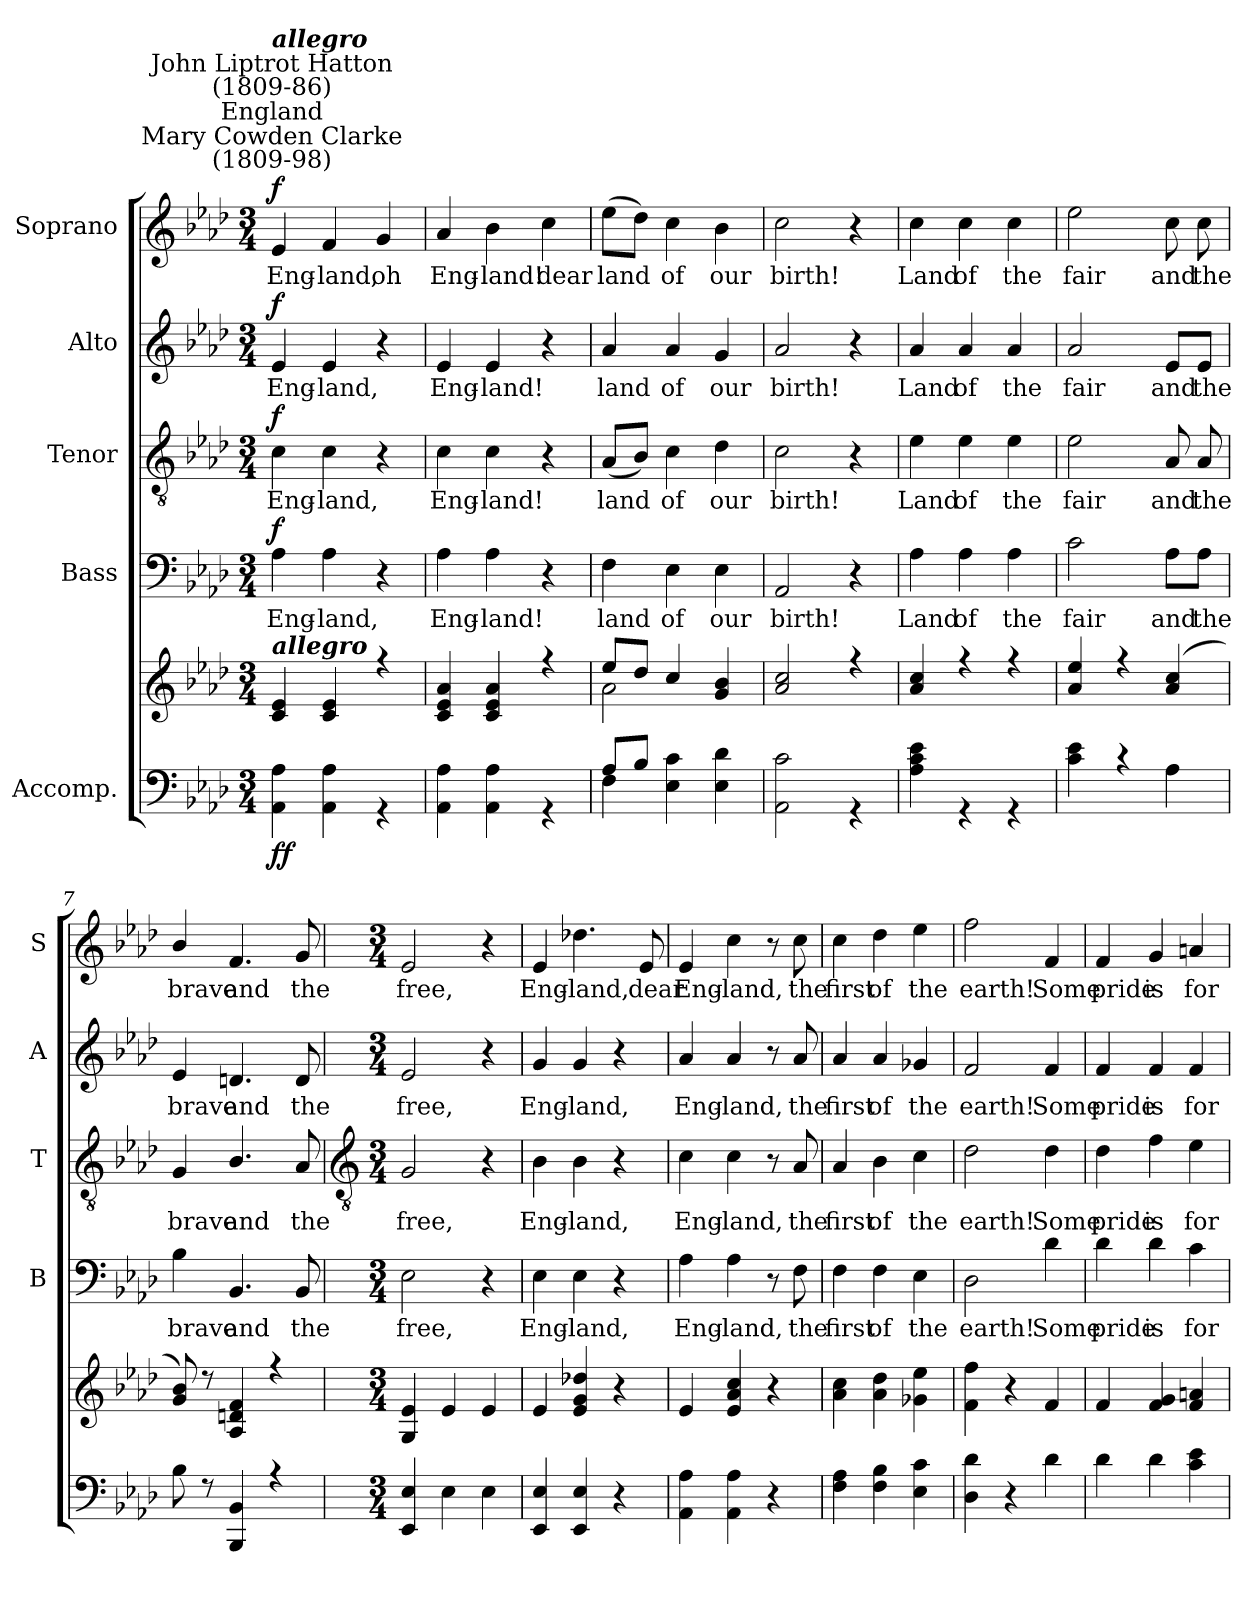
**kern	**kern	**dynam	**kern	**text	**dynam	**kern	**text	**dynam	**kern	**text	**dynam	**kern	**text	**dynam
*part5	*part5	*part5	*part4	*part4	*part4	*part3	*part3	*part3	*part2	*part2	*part2	*part1	*part1	*part1
*staff6	*staff5	*staff5/6	*staff4	*staff4	*staff4	*staff3	*staff3	*staff3	*staff2	*staff2	*staff2	*staff1	*staff1	*staff1
*I"Accomp.	*	*	*I"Bass	*	*	*I"Tenor	*	*	*I"Alto	*	*	*I"Soprano	*	*
*	*	*	*I'B	*	*	*I'T	*	*	*I'A	*	*	*I'S	*	*
*clefF4	*clefG2	*	*clefF4	*	*	*clefGv2	*	*	*clefG2	*	*	*clefG2	*	*
*k[b-e-a-d-]	*k[b-e-a-d-]	*	*k[b-e-a-d-]	*	*	*k[b-e-a-d-]	*	*	*k[b-e-a-d-]	*	*	*k[b-e-a-d-]	*	*
*A-:	*A-:	*	*A-:	*	*	*A-:	*	*	*A-:	*	*	*A-:	*	*
*M3/4	*M3/4	*	*M3/4	*	*	*M3/4	*	*	*M3/4	*	*	*M3/4	*	*
*MM152	*MM152	*	*MM152	*	*	*MM152	*	*	*MM152	*	*	*MM152	*	*
=1	=1	=1	=1	=1	=1	=1	=1	=1	=1	=1	=1	=1	=1	=1
*	*^	*	*	*	*	*	*	*	*	*	*	*	*	*
!	!	!	!	!	!	!	!	!	!	!	!	!	!LO:TX:a:cj:t=Mary Cowden Clarke\n(1809-98)	!	!
!	!	!	!	!	!	!	!	!	!	!	!	!	!LO:TX:a:cj:t=England	!	!
!	!	!	!	!	!	!	!	!	!	!	!	!	!LO:TX:a:cj:t=John Liptrot Hatton\n(1809-86)	!	!
!	!	!	!	!	!	!	!	!	!	!	!	!	!LO:TX:a:Bi:t=allegro	!	!
!	!LO:TX:a:Bi:t=allegro	!	!	!	!	!	!	!	!	!	!	!	!	!	!
!LO:N:vis=1	!	!LO:N:vis=1	!LO:DY:b=2	!	!LO:LY:b	!	!	!LO:LY:b	!	!	!LO:LY:b	!	!	!LO:LY:b	!
*^	*	*	*	*	*	*	*	*	*	*	*	*	*	*	*
!	!	!	!	!LO:DY:n=1:b	!	!	!LO:DY:b	!	!	!LO:DY:b	!	!	!LO:DY:b	!	!	!LO:DY:b
2.ryy	4AA- 4A-	4c 4e-	2.ryy	f f	4A-	Eng-	f	4c	Eng-	f	4e-	Eng-	f	4e-	Eng-	f
!	!	!	!	!	!	!LO:LY:b	!	!	!LO:LY:b	!	!	!LO:LY:b	!	!	!LO:LY:b	!
.	4AA- 4A-	4c 4e-	.	.	4A-	-land,	.	4c	-land,	.	4e-	-land,	.	4f	-land,	.
!	!	!	!	!	!	!	!	!	!	!	!	!	!	!	!LO:LY:b	!
.	4r	4r	.	.	4r	.	.	4r	.	.	4r	.	.	4g	oh	.
=2	=2	=2	=2	=2	=2	=2	=2	=2	=2	=2	=2	=2	=2	=2	=2	=2
!LO:N:vis=1	!	!	!LO:N:vis=1	!	!	!LO:LY:b	!	!	!LO:LY:b	!	!	!LO:LY:b	!	!	!LO:LY:b	!
2.ryy	4AA- 4A-	4c 4e- 4a-	2.ryy	.	4A-	Eng-	.	4c	Eng-	.	4e-	Eng-	.	4a-	Eng-	.
!	!	!	!	!	!	!LO:LY:b	!	!	!LO:LY:b	!	!	!LO:LY:b	!	!	!LO:LY:b	!
.	4AA- 4A-	4c 4e- 4a-	.	.	4A-	-land!	.	4c	-land!	.	4e-	-land!	.	4b-	-land!	.
!	!	!	!	!	!	!	!	!	!	!	!	!	!	!	!LO:LY:b	!
.	4r	4r	.	.	4r	.	.	4r	.	.	4r	.	.	4cc	dear	.
=3	=3	=3	=3	=3	=3	=3	=3	=3	=3	=3	=3	=3	=3	=3	=3	=3
!	!	!	!	!	!	!LO:LY:b	!	!	!LO:LY:b	!	!	!LO:LY:b	!	!	!LO:LY:b	!
8A-/L	4F	8ee-/L	2a-\	.	4F	land	.	(<8A-L	land	.	4a-	land	.	(>8ee-L	land	.
8B-/J	.	8dd-/J	.	.	.	.	.	8B-J)	.	.	.	.	.	8dd-J)	.	.
!	!	!	!	!	!	!LO:LY:b	!	!	!LO:LY:b	!	!	!LO:LY:b	!	!	!LO:LY:b	!
4ryy	4E- 4c	4cc/	.	.	4E-	of	.	4c	of	.	4a-	of	.	4cc	of	.
!	!	!	!	!	!	!LO:LY:b	!	!	!LO:LY:b	!	!	!LO:LY:b	!	!	!LO:LY:b	!
4ryy	4E- 4d-	4g 4b-	4ryy	.	4E-	our	.	4d-	our	.	4g	our	.	4b-	our	.
=4	=4	=4	=4	=4	=4	=4	=4	=4	=4	=4	=4	=4	=4	=4	=4	=4
!LO:N:vis=1	!	!	!LO:N:vis=1	!	!	!LO:LY:b	!	!	!LO:LY:b	!	!	!LO:LY:b	!	!	!LO:LY:b	!
2.ryy	2AA- 2c	2a- 2cc	2.ryy	.	2AA-	birth!	.	2c	birth!	.	2a-	birth!	.	2cc	birth!	.
.	4r	4r	.	.	4r	.	.	4r	.	.	4r	.	.	4r	.	.
=5	=5	=5	=5	=5	=5	=5	=5	=5	=5	=5	=5	=5	=5	=5	=5	=5
!LO:N:vis=1	!	!	!LO:N:vis=1	!	!	!LO:LY:b	!	!	!LO:LY:b	!	!	!LO:LY:b	!	!	!LO:LY:b	!
2.ryy	4A- 4c 4e-	4a- 4cc	2.ryy	.	4A-	Land	.	4e-	Land	.	4a-	Land	.	4cc	Land	.
!	!	!	!	!	!	!LO:LY:b	!	!	!LO:LY:b	!	!	!LO:LY:b	!	!	!LO:LY:b	!
.	4r	4r	.	.	4A-	of	.	4e-	of	.	4a-	of	.	4cc	of	.
!	!	!	!	!	!	!LO:LY:b	!	!	!LO:LY:b	!	!	!LO:LY:b	!	!	!LO:LY:b	!
.	4r	4r	.	.	4A-	the	.	4e-	the	.	4a-	the	.	4cc	the	.
=6	=6	=6	=6	=6	=6	=6	=6	=6	=6	=6	=6	=6	=6	=6	=6	=6
!	!LO:N:vis=1	!	!LO:N:vis=1	!	!	!LO:LY:b	!	!	!LO:LY:b	!	!	!LO:LY:b	!	!	!LO:LY:b	!
4c\ 4e-\	2.ryy	4a- 4ee-	2.ryy	.	2c	fair	.	2e-	fair	.	2a-	fair	.	2ee-	fair	.
4r	.	4r	.	.	.	.	.	.	.	.	.	.	.	.	.	.
!	!	!	!	!	!	!LO:LY:b	!	!	!LO:LY:b	!	!	!LO:LY:b	!	!	!LO:LY:b	!
4A-\	.	(<4a- 4cc	.	.	8A-\L	and	.	8A-	and	.	8e-/L	and	.	8cc	and	.
!	!	!	!	!	!	!LO:LY:b	!	!	!LO:LY:b	!	!	!LO:LY:b	!	!	!LO:LY:b	!
.	.	.	.	.	8A-\J	the	.	8A-	the	.	8e-/J	the	.	8cc	the	.
=7	=7	=7	=7	=7	=7	=7	=7	=7	=7	=7	=7	=7	=7	=7	=7	=7
!	!LO:N:vis=1	!	!LO:N:vis=1	!	!	!LO:LY:b	!	!	!LO:LY:b	!	!	!LO:LY:b	!	!	!LO:LY:b	!
8B-\	2.ryy	8g 8b-)	2.ryy	.	4B-	brave	.	4G	brave	.	4e-	brave	.	4b-/	brave	.
8r	.	8r	.	.	.	.	.	.	.	.	.	.	.	.	.	.
!	!	!	!	!	!	!LO:LY:b	!	!	!LO:LY:b	!	!	!LO:LY:b	!	!	!LO:LY:b	!
4BBB-/ 4BB-/	.	4A- 4dn 4f	.	.	4.BB-	and	.	4.B-/	and	.	4.dn	and	.	4.f	and	.
4r	.	4r	.	.	.	.	.	.	.	.	.	.	.	.	.	.
!	!	!	!	!	!	!LO:LY:b	!	!	!LO:LY:b	!	!	!LO:LY:b	!	!	!LO:LY:b	!
.	.	.	.	.	8BB-	the	.	8A-	the	.	8d	the	.	8g	the	.
*v	*v	*	*	*	*	*	*	*	*	*	*	*	*	*	*	*
*	*v	*v	*	*	*	*	*	*	*	*	*	*	*	*	*
!!LO:LB:g=z
=8	=8	=8	=8	=8	=8	=8	=8	=8	=8	=8	=8	=8	=8	=8
*	*	*	*	*	*	*clefGv2	*	*	*	*	*	*	*	*
*M3/4	*M3/4	*	*M3/4	*	*	*M3/4	*	*	*M3/4	*	*	*M3/4	*	*
!	!	!	!	!LO:LY:b	!	!	!LO:LY:b	!	!	!LO:LY:b	!	!	!LO:LY:b	!
4EE- 4E-	4G 4e-	.	2E-	free,	.	2G	free,	.	2e-	free,	.	2e-	free,	.
4E-	4e-	.	.	.	.	.	.	.	.	.	.	.	.	.
4E-	4e-	.	4r	.	.	4r	.	.	4r	.	.	4r	.	.
=9	=9	=9	=9	=9	=9	=9	=9	=9	=9	=9	=9	=9	=9	=9
!	!	!	!	!LO:LY:b	!	!	!LO:LY:b	!	!	!LO:LY:b	!	!	!LO:LY:b	!
4EE- 4E-	4e-	.	4E-	Eng-	.	4B-	Eng-	.	4g	Eng-	.	4e-	Eng-	.
!	!	!	!	!LO:LY:b	!	!	!LO:LY:b	!	!	!LO:LY:b	!	!	!LO:LY:b	!
4EE- 4E-	4e- 4g 4dd-X	.	4E-	-land,	.	4B-	-land,	.	4g	-land,	.	4.dd-X	-land,	.
4r	4r	.	4r	.	.	4r	.	.	4r	.	.	.	.	.
!	!	!	!	!	!	!	!	!	!	!	!	!	!LO:LY:b	!
.	.	.	.	.	.	.	.	.	.	.	.	8e-	dear	.
=10	=10	=10	=10	=10	=10	=10	=10	=10	=10	=10	=10	=10	=10	=10
!	!	!	!	!LO:LY:b	!	!	!LO:LY:b	!	!	!LO:LY:b	!	!	!LO:LY:b	!
4AA- 4A-	4e-	.	4A-	Eng-	.	4c	Eng-	.	4a-	Eng-	.	4e-	Eng-	.
!	!	!	!	!LO:LY:b	!	!	!LO:LY:b	!	!	!LO:LY:b	!	!	!LO:LY:b	!
4AA- 4A-	4e- 4a- 4cc	.	4A-	-land,	.	4c	-land,	.	4a-	-land,	.	4cc	-land,	.
4r	4r	.	8r	.	.	8r	.	.	8r	.	.	8r	.	.
!	!	!	!	!LO:LY:b	!	!	!LO:LY:b	!	!	!LO:LY:b	!	!	!LO:LY:b	!
.	.	.	8F	the	.	8A-	the	.	8a-	the	.	8cc	the	.
=11	=11	=11	=11	=11	=11	=11	=11	=11	=11	=11	=11	=11	=11	=11
!	!	!	!	!LO:LY:b	!	!	!LO:LY:b	!	!	!LO:LY:b	!	!	!LO:LY:b	!
4F 4A-	4a- 4cc	.	4F	first	.	4A-	first	.	4a-	first	.	4cc	first	.
!	!	!	!	!LO:LY:b	!	!	!LO:LY:b	!	!	!LO:LY:b	!	!	!LO:LY:b	!
4F 4B-	4a- 4dd-	.	4F	of	.	4B-	of	.	4a-	of	.	4dd-	of	.
!	!	!	!	!LO:LY:b	!	!	!LO:LY:b	!	!	!LO:LY:b	!	!	!LO:LY:b	!
4E- 4c	4g-X 4ee-	.	4E-	the	.	4c	the	.	4g-X	the	.	4ee-	the	.
=12	=12	=12	=12	=12	=12	=12	=12	=12	=12	=12	=12	=12	=12	=12
!	!	!	!	!LO:LY:b	!	!	!LO:LY:b	!	!	!LO:LY:b	!	!	!LO:LY:b	!
4D- 4d-	4f 4ff	.	2D-	earth!	.	2d-	earth!	.	2f	earth!	.	2ff	earth!	.
4r	4r	.	.	.	.	.	.	.	.	.	.	.	.	.
!	!	!	!	!LO:LY:b	!	!	!LO:LY:b	!	!	!LO:LY:b	!	!	!LO:LY:b	!
4d-	4f	.	4d-	Some	.	4d-	Some	.	4f	Some	.	4f	Some	.
=13	=13	=13	=13	=13	=13	=13	=13	=13	=13	=13	=13	=13	=13	=13
!	!	!	!	!LO:LY:b	!	!	!LO:LY:b	!	!	!LO:LY:b	!	!	!LO:LY:b	!
4d-	4f	.	4d-	pride	.	4d-	pride	.	4f	pride	.	4f	pride	.
!	!	!	!	!LO:LY:b	!	!	!LO:LY:b	!	!	!LO:LY:b	!	!	!LO:LY:b	!
4d-	4f 4g	.	4d-	is	.	4f	is	.	4f	is	.	4g	is	.
!	!	!	!	!LO:LY:b	!	!	!LO:LY:b	!	!	!LO:LY:b	!	!	!LO:LY:b	!
4c 4e-	4f 4an	.	4c	for-	.	4e-	for-	.	4f	for-	.	4an	for-	.
=	=	=	=	=	=	=	=	=	=	=	=	=	=	=
*-	*-	*-	*-	*-	*-	*-	*-	*-	*-	*-	*-	*-	*-	*-
